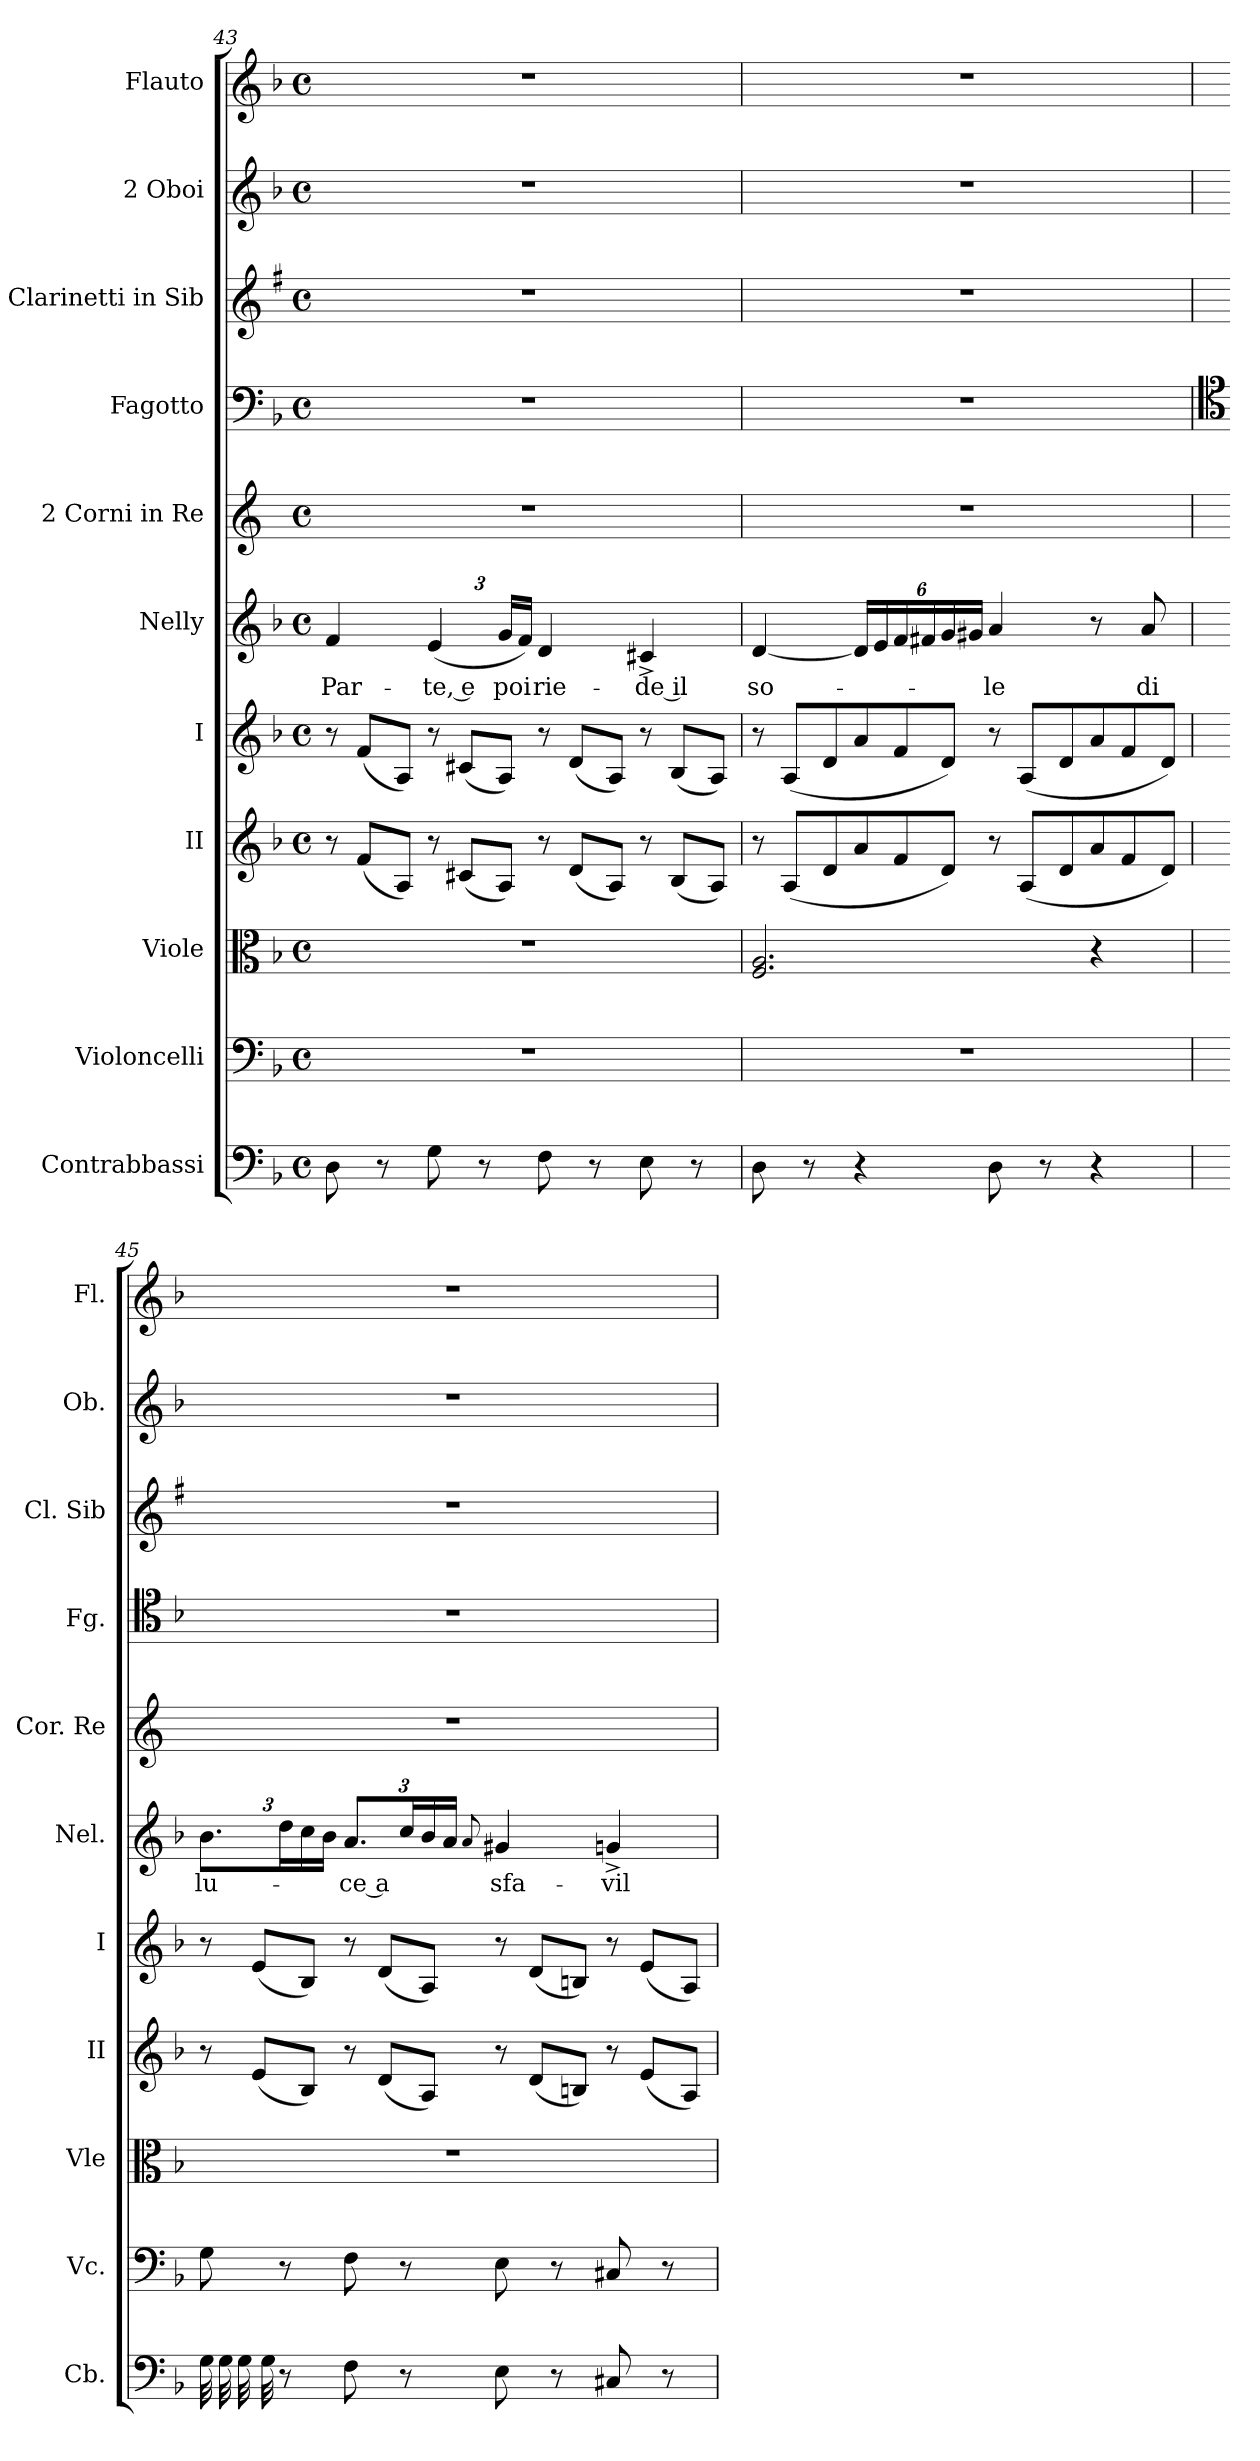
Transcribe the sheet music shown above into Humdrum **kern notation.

**kern	**kern	**kern	**kern	**kern	**kern	**text	**kern	**kern	**kern	**kern	**kern
*part11	*part10	*part9	*part8	*part7	*part6	*part6	*part5	*part4	*part3	*part2	*part1
*staff11	*staff10	*staff9	*staff8	*staff7	*staff6	*staff6	*staff5	*staff4	*staff3	*staff2	*staff1
*I"Contrabbassi	*I"Violoncelli	*I"Viole	*I"II	*I"I	*I"Nelly	*	*I"2 Corni in Re	*I"Fagotto	*I"2 Clarinetti in Sib	*I"2 Oboi	*I"Flauto
*I'Cb.	*I'Vc.	*I'Vle	*I'II	*I'I	*I'Nel.	*	*I'Cor. Re	*I'Fg.	*I'Cl. Sib	*I'Ob.	*I'Fl.
*clefF4	*clefF4	*clefC3	*clefG2	*clefG2	*clefG2	*	*clefG2	*clefF4	*clefG2	*clefG2	*clefG2
*	*	*	*	*	*	*	*	*	*ITrd1c2	*	*
*k[b-]	*k[b-]	*k[b-]	*k[b-]	*k[b-]	*k[b-]	*	*k[]	*k[b-]	*k[b-]	*k[b-]	*k[b-]
*F:	*F:	*F:	*F:	*F:	*F:	*	*C:	*F:	*F:	*F:	*F:
*M4/4	*M4/4	*M4/4	*M4/4	*M4/4	*M4/4	*	*M4/4	*M4/4	*M4/4	*M4/4	*M4/4
*met(c)	*met(c)	*met(c)	*met(c)	*met(c)	*met(c)	*	*met(c)	*met(c)	*met(c)	*met(c)	*met(c)
*	*	*	*Xtuplet	*Xtuplet	*	*	*	*	*	*	*
=43	=43	=43	=43	=43	=43	=43	=43	=43	=43	=43	=43
!	!	!	!	!	!	!LO:LY:b	!	!	!	!	!
8D\	1r	1r	12r	12r	4f/	Par-	1r	1r	1r	1r	1r
.	.	.	(<12f/L	(<12f/L	.	.	.	.	.	.	.
8r	.	.	.	.	.	.	.	.	.	.	.
.	.	.	12A/J)	12A/J)	.	.	.	.	.	.	.
*	*	*	*	*	*Xbrackettup	*	*	*	*	*	*
!	!	!	!	!	!	!LO:LY:b	!	!	!	!	!
8G\	.	.	12r	12r	(<6e/	-te, e	.	.	.	.	.
.	.	.	(<12c#X/L	(<12c#X/L	.	.	.	.	.	.	.
8r	.	.	.	.	.	.	.	.	.	.	.
!	!	!	!	!	!	!LO:LY:b	!	!	!	!	!
.	.	.	12A/J)	12A/J)	24g/LL	poi	.	.	.	.	.
.	.	.	.	.	24f/JJ)	.	.	.	.	.	.
!	!	!	!	!	!	!LO:LY:b	!	!	!	!	!
8F\	.	.	12r	12r	4d/	rie-	.	.	.	.	.
.	.	.	(<12d/L	(<12d/L	.	.	.	.	.	.	.
8r	.	.	.	.	.	.	.	.	.	.	.
.	.	.	12A/J)	12A/J)	.	.	.	.	.	.	.
!	!	!	!	!	!	!LO:LY:b	!	!	!	!	!
8E\	.	.	12r	12r	4c#X^>/	-de il	.	.	.	.	.
.	.	.	(<12B-/L	(<12B-/L	.	.	.	.	.	.	.
8r	.	.	.	.	.	.	.	.	.	.	.
.	.	.	12A/J)	12A/J)	.	.	.	.	.	.	.
=44	=44	=44	=44	=44	=44	=44	=44	=44	=44	=44	=44
!	!	!	!	!	!	!LO:LY:b	!	!	!	!	!
8D\	1r	2.F/ 2.A/	12r	12r	[4d/	so-	1r	1r	1r	1r	1r
.	.	.	(<12A/L	(<12A/L	.	.	.	.	.	.	.
8r	.	.	.	.	.	.	.	.	.	.	.
.	.	.	12d/	12d/	.	.	.	.	.	.	.
*	*	*	*	*	*brackettup	*	*	*	*	*	*
4r	.	.	12a/	12a/	24d/LL]	.	.	.	.	.	.
.	.	.	.	.	24e/	.	.	.	.	.	.
.	.	.	12f/	12f/	24f/	.	.	.	.	.	.
.	.	.	.	.	24f#X/	.	.	.	.	.	.
.	.	.	12d/J)	12d/J)	24g/	.	.	.	.	.	.
.	.	.	.	.	24g#X/JJ	.	.	.	.	.	.
!	!	!	!	!	!	!LO:LY:b	!	!	!	!	!
8D\	.	.	12r	12r	4a/	-le	.	.	.	.	.
.	.	.	(<12A/L	(<12A/L	.	.	.	.	.	.	.
8r	.	.	.	.	.	.	.	.	.	.	.
.	.	.	12d/	12d/	.	.	.	.	.	.	.
4r	.	4r	12a/	12a/	8r	.	.	.	.	.	.
.	.	.	12f/	12f/	.	.	.	.	.	.	.
!	!	!	!	!	!	!LO:LY:b	!	!	!	!	!
.	.	.	.	.	8a/	di	.	.	.	.	.
.	.	.	12d/J)	12d/J)	.	.	.	.	.	.	.
!!LO:PB:g=z
=45	=45	=45	=45	=45	=45	=45	=45	=45	=45	=45	=45
*	*	*	*	*	*	*	*	*clefC4	*	*	*
!	!	!	!	!	!	!LO:LY:b	!	!	!	!	!
*tremolo	*	*	*	*	*	*	*	*	*	*	*
32G\	8G\	1r	12r	12r	12.b-\L	lu-	1r	1r	1r	1r	1r
32G\	.	.	.	.	.	.	.	.	.	.	.
32G\	.	.	.	.	.	.	.	.	.	.	.
.	.	.	(<12e/L	(<12e/L	.	.	.	.	.	.	.
32G\	.	.	.	.	.	.	.	.	.	.	.
*Xtremolo	*	*	*	*	*	*	*	*	*	*	*
8r	8r	.	.	.	24dd\L	.	.	.	.	.	.
.	.	.	12B-/J)	12B-/J)	24cc\	.	.	.	.	.	.
.	.	.	.	.	24b-\JJ	.	.	.	.	.	.
!	!	!	!	!	!	!LO:LY:b	!	!	!	!	!
8F\	8F\	.	12r	12r	12.a/L	-ce a	.	.	.	.	.
.	.	.	(<12d/L	(<12d/L	.	.	.	.	.	.	.
8r	8r	.	.	.	24cc/L	.	.	.	.	.	.
.	.	.	12A/J)	12A/J)	24b-/	.	.	.	.	.	.
.	.	.	.	.	24a/JJ	.	.	.	.	.	.
.	.	.	.	.	8qqa/	.	.	.	.	.	.
!	!	!	!	!	!	!LO:LY:b	!	!	!	!	!
8E\	8E\	.	12r	12r	4g#X/	sfa-	.	.	.	.	.
.	.	.	(<12d/L	(<12d/L	.	.	.	.	.	.	.
8r	8r	.	.	.	.	.	.	.	.	.	.
.	.	.	12Bn/J)	12Bn/J)	.	.	.	.	.	.	.
!	!	!	!	!	!	!LO:LY:b	!	!	!	!	!
8C#X/	8C#X/	.	12r	12r	4gn^>/	-vil-	.	.	.	.	.
.	.	.	(<12e/L	(<12e/L	.	.	.	.	.	.	.
8r	8r	.	.	.	.	.	.	.	.	.	.
.	.	.	12A/J)	12A/J)	.	.	.	.	.	.	.
=	=	=	=	=	=	=	=	=	=	=	=
*-	*-	*-	*-	*-	*-	*-	*-	*-	*-	*-	*-
